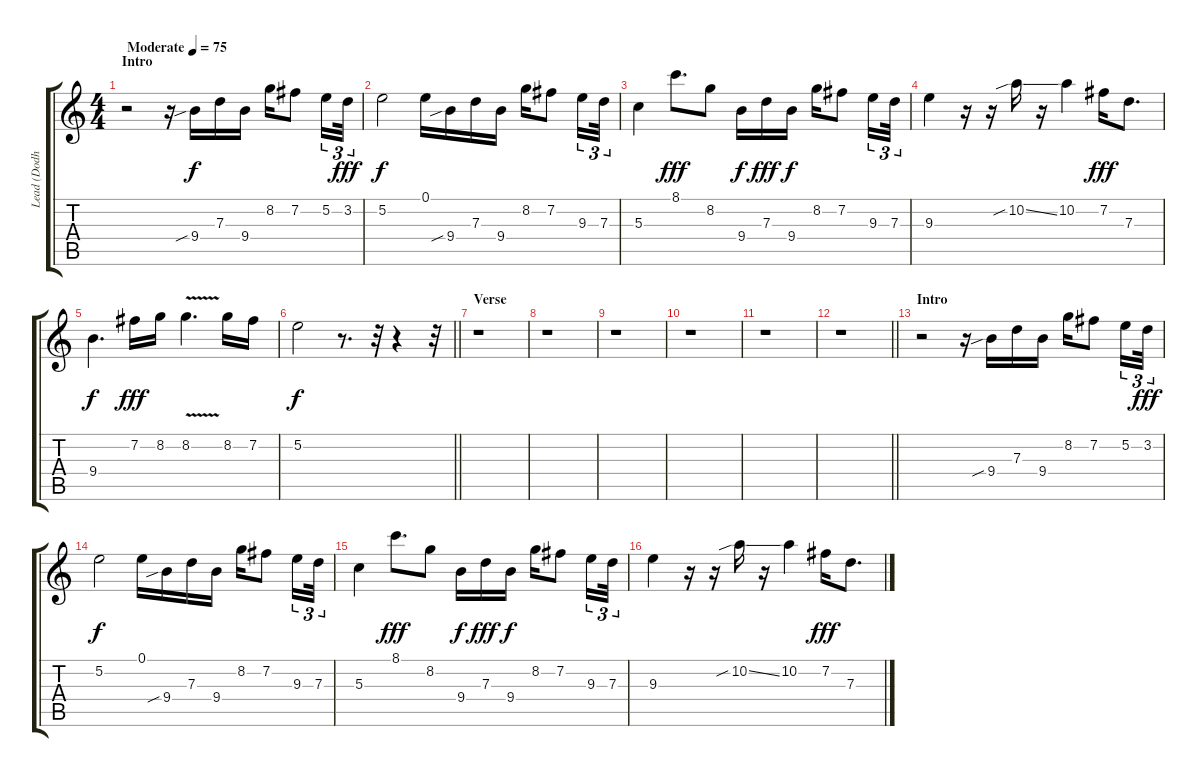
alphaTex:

\track ("Lead (Dodhy)" "Lead (Dodh") {instrument overdrivenguitar}
\staff {score tabs}
\tuning (E4 B3 G3 D3 A2 E2) {hide}
\ts (4 4)
\section ("" "Intro")
\tempo (75 "Moderate")
\clef g2
\ks c
r.2{dy f instrument overdrivenguitar} r.16 9.4{sib}.16 7.3.16 9.4.16 8.2.16 7.2.8 5.2.16{tu (3 2)} 3.2.32{tu (3 2) dy fff} |
5.2.2{dy f} 0.1.16 9.4{sib}.16 7.3.16 9.4.16 8.2.16 7.2.8 9.3.16{tu (3 2)} 7.3.32{tu (3 2)} |
5.3.4 8.1.8{d dy fff} 8.2.8 9.4.16{dy f} 7.3.16{dy fff} 9.4.16{dy f} 8.2.16 7.2.8 9.3.16{tu (3 2)} 7.3.32{tu (3 2)} |
9.3.4 r.16 r.16 10.2{sib ss}.16 r.16 10.2.4 7.2.16{dy fff} 7.3.8{d} |
9.4.4{d dy f} 7.2.16{dy fff} 8.2.16 8.2{v}.4{d} 8.2.16 7.2.16 |
\barLineRight lightlight
5.2.2{dy f} r.8{d} r.32 r.4 r.32 |
\section ("" "Verse")
r.1 |
r.1 |
r.1 |
r.1 |
r.1 |
\barLineRight lightlight
r.1 |
\section ("" "Intro")
r.2 r.16 9.4{sib}.16 7.3.16 9.4.16 8.2.16 7.2.8 5.2.16{tu (3 2)} 3.2.32{tu (3 2) dy fff} |
5.2.2{dy f} 0.1.16 9.4{sib}.16 7.3.16 9.4.16 8.2.16 7.2.8 9.3.16{tu (3 2)} 7.3.32{tu (3 2)} |
5.3.4 8.1.8{d dy fff} 8.2.8 9.4.16{dy f} 7.3.16{dy fff} 9.4.16{dy f} 8.2.16 7.2.8 9.3.16{tu (3 2)} 7.3.32{tu (3 2)} |
9.3.4 r.16 r.16 10.2{sib ss}.16 r.16 10.2.4 7.2.16{dy fff} 7.3.8{d}
